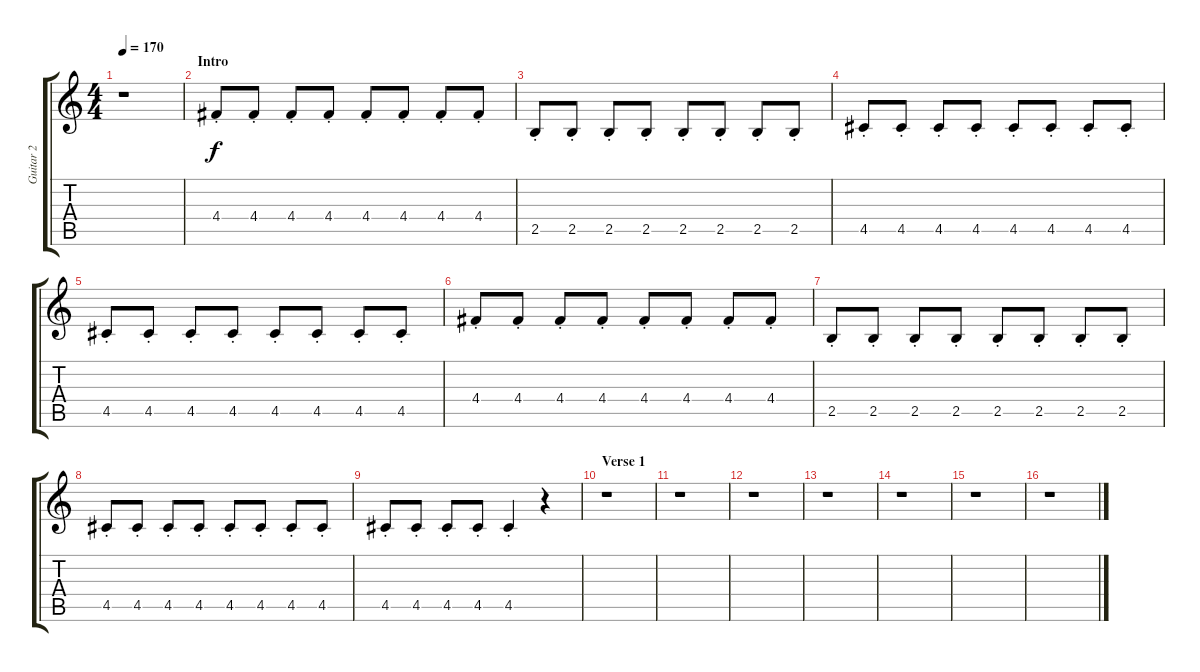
\track ("Guitar 2" "Guitar 2") {instrument electricguitarclean}
\staff {score tabs}
\tuning (E4 B3 G3 D3 A2 E2) {hide}
\ts (4 4)
\tempo 170
\clef g2
\ks c
r.1{dy f instrument electricguitarclean} |
\section ("" "Intro")
4.4{st}.8 4.4{st}.8 4.4{st}.8 4.4{st}.8 4.4{st}.8 4.4{st}.8 4.4{st}.8 4.4{st}.8 |
2.5{st}.8 2.5{st}.8 2.5{st}.8 2.5{st}.8 2.5{st}.8 2.5{st}.8 2.5{st}.8 2.5{st}.8 |
4.5{st}.8 4.5{st}.8 4.5{st}.8 4.5{st}.8 4.5{st}.8 4.5{st}.8 4.5{st}.8 4.5{st}.8 |
4.5{st}.8 4.5{st}.8 4.5{st}.8 4.5{st}.8 4.5{st}.8 4.5{st}.8 4.5{st}.8 4.5{st}.8 |
4.4{st}.8 4.4{st}.8 4.4{st}.8 4.4{st}.8 4.4{st}.8 4.4{st}.8 4.4{st}.8 4.4{st}.8 |
2.5{st}.8 2.5{st}.8 2.5{st}.8 2.5{st}.8 2.5{st}.8 2.5{st}.8 2.5{st}.8 2.5{st}.8 |
4.5{st}.8 4.5{st}.8 4.5{st}.8 4.5{st}.8 4.5{st}.8 4.5{st}.8 4.5{st}.8 4.5{st}.8 |
4.5{st}.8 4.5{st}.8 4.5{st}.8 4.5{st}.8 4.5{st}.4 r.4 |
\section ("" "Verse 1")
r.1 |
r.1 |
r.1 |
r.1 |
r.1 |
r.1 |
r.1
